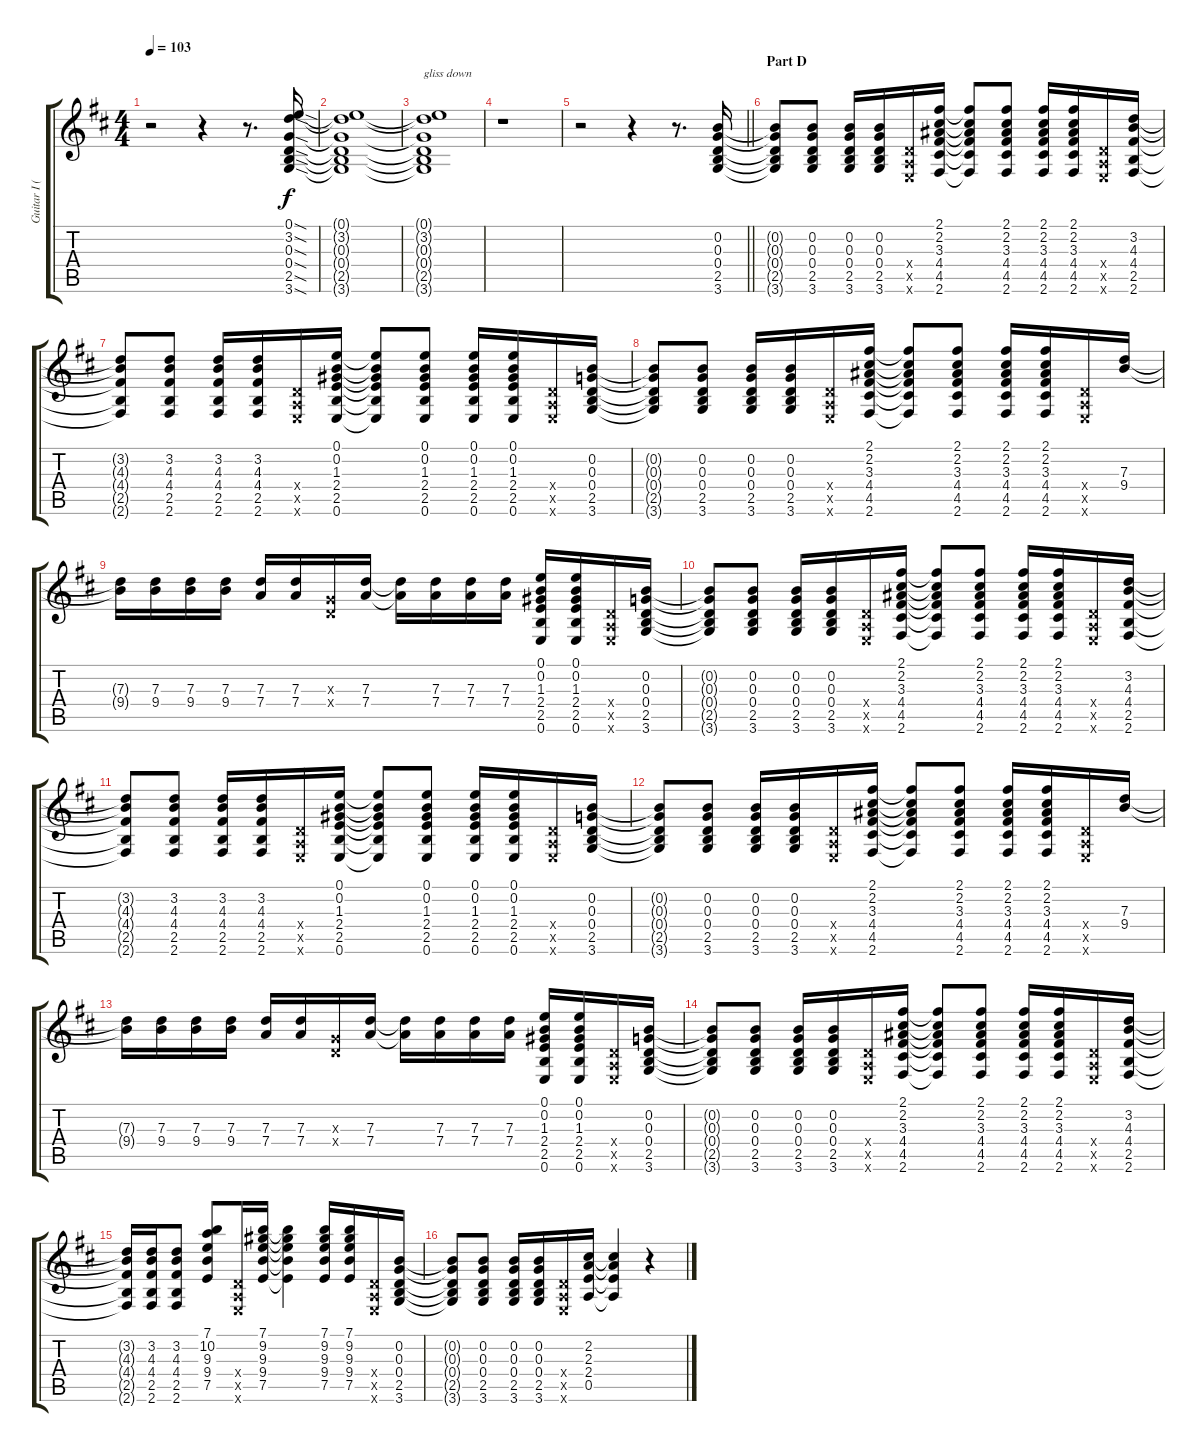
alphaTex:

\track ("Guitar I (Sugizo)" "Guitar I (") {instrument distortionguitar}
\staff {score tabs}
\tuning (E4 B3 G3 D3 A2 E2) {hide}
\ts (4 4)
\tempo 103
\clef g2
\ks d
r.2{dy f} r.4 r.8{d} (0.1{sod} 3.2{sod} 0.3{sod} 0.4{sod} 2.5{sod} 3.6{sod}).16 |
(0.1{t} 3.2{t} 0.3{t} 0.4{t} 2.5{t} 3.6{t}).1 |
(0.1{t} 3.2{t} 0.3{t} 0.4{t} 2.5{t} 3.6{t}).1{txt "gliss down"} |
r.1 |
\barLineRight lightlight
r.2 r.4 r.8{d} (0.2 0.3 0.4 2.5 3.6).16 |
\section ("" "Part D")
(0.2{t} 0.3{t} 0.4{t} 2.5{t} 3.6{t}).8 (0.2 0.3 0.4 2.5 3.6).8 (0.2 0.3 0.4 2.5 3.6).16 (0.2 0.3 0.4 2.5 3.6).16 (0.4{x} 0.5{x} 0.6{x}).16 (2.1 2.2 3.3 4.4 4.5 2.6).16 (2.1{t} 2.2{t} 3.3{t} 4.4{t} 4.5{t} 2.6{t}).8 (2.1 2.2 3.3 4.4 4.5 2.6).8 (2.1 2.2 3.3 4.4 4.5 2.6).16 (2.1 2.2 3.3 4.4 4.5 2.6).16 (0.4{x} 0.5{x} 0.6{x}).16 (3.2 4.3 4.4 2.5 2.6).16 |
(3.2{t} 4.3{t} 4.4{t} 2.5{t} 2.6{t}).8 (3.2 4.3 4.4 2.5 2.6).8 (3.2 4.3 4.4 2.5 2.6).16 (3.2 4.3 4.4 2.5 2.6).16 (0.4{x} 0.5{x} 0.6{x}).16 (0.1 0.2 1.3 2.4 2.5 0.6).16 (0.1{t} 0.2{t} 1.3{t} 2.4{t} 2.5{t} 0.6{t}).8 (0.1 0.2 1.3 2.4 2.5 0.6).8 (0.1 0.2 1.3 2.4 2.5 0.6).16 (0.1 0.2 1.3 2.4 2.5 0.6).16 (0.4{x} 0.5{x} 0.6{x}).16 (0.2 0.3 0.4 2.5 3.6).16 |
(0.2{t} 0.3{t} 0.4{t} 2.5{t} 3.6{t}).8 (0.2 0.3 0.4 2.5 3.6).8 (0.2 0.3 0.4 2.5 3.6).16 (0.2 0.3 0.4 2.5 3.6).16 (0.4{x} 0.5{x} 0.6{x}).16 (2.1 2.2 3.3 4.4 4.5 2.6).16 (2.1{t} 2.2{t} 3.3{t} 4.4{t} 4.5{t} 2.6{t}).8 (2.1 2.2 3.3 4.4 4.5 2.6).8 (2.1 2.2 3.3 4.4 4.5 2.6).16 (2.1 2.2 3.3 4.4 4.5 2.6).16 (0.4{x} 0.5{x} 0.6{x}).16 (7.3 9.4).16 |
(7.3{t} 9.4{t}).16 (7.3 9.4).16 (7.3 9.4).16 (7.3 9.4).16 (7.3 7.4).16 (7.3 7.4).16 (0.3{x} 0.4{x}).16 (7.3 7.4).16 (7.3{t} 7.4{t}).16 (7.3 7.4).16 (7.3 7.4).16 (7.3 7.4).16 (0.1 0.2 1.3 2.4 2.5 0.6).16 (0.1 0.2 1.3 2.4 2.5 0.6).16 (0.4{x} 0.5{x} 0.6{x}).16 (0.2 0.3 0.4 2.5 3.6).16 |
(0.2{t} 0.3{t} 0.4{t} 2.5{t} 3.6{t}).8 (0.2 0.3 0.4 2.5 3.6).8 (0.2 0.3 0.4 2.5 3.6).16 (0.2 0.3 0.4 2.5 3.6).16 (0.4{x} 0.5{x} 0.6{x}).16 (2.1 2.2 3.3 4.4 4.5 2.6).16 (2.1{t} 2.2{t} 3.3{t} 4.4{t} 4.5{t} 2.6{t}).8 (2.1 2.2 3.3 4.4 4.5 2.6).8 (2.1 2.2 3.3 4.4 4.5 2.6).16 (2.1 2.2 3.3 4.4 4.5 2.6).16 (0.4{x} 0.5{x} 0.6{x}).16 (3.2 4.3 4.4 2.5 2.6).16 |
(3.2{t} 4.3{t} 4.4{t} 2.5{t} 2.6{t}).8 (3.2 4.3 4.4 2.5 2.6).8 (3.2 4.3 4.4 2.5 2.6).16 (3.2 4.3 4.4 2.5 2.6).16 (0.4{x} 0.5{x} 0.6{x}).16 (0.1 0.2 1.3 2.4 2.5 0.6).16 (0.1{t} 0.2{t} 1.3{t} 2.4{t} 2.5{t} 0.6{t}).8 (0.1 0.2 1.3 2.4 2.5 0.6).8 (0.1 0.2 1.3 2.4 2.5 0.6).16 (0.1 0.2 1.3 2.4 2.5 0.6).16 (0.4{x} 0.5{x} 0.6{x}).16 (0.2 0.3 0.4 2.5 3.6).16 |
(0.2{t} 0.3{t} 0.4{t} 2.5{t} 3.6{t}).8 (0.2 0.3 0.4 2.5 3.6).8 (0.2 0.3 0.4 2.5 3.6).16 (0.2 0.3 0.4 2.5 3.6).16 (0.4{x} 0.5{x} 0.6{x}).16 (2.1 2.2 3.3 4.4 4.5 2.6).16 (2.1{t} 2.2{t} 3.3{t} 4.4{t} 4.5{t} 2.6{t}).8 (2.1 2.2 3.3 4.4 4.5 2.6).8 (2.1 2.2 3.3 4.4 4.5 2.6).16 (2.1 2.2 3.3 4.4 4.5 2.6).16 (0.4{x} 0.5{x} 0.6{x}).16 (7.3 9.4).16 |
(7.3{t} 9.4{t}).16 (7.3 9.4).16 (7.3 9.4).16 (7.3 9.4).16 (7.3 7.4).16 (7.3 7.4).16 (0.3{x} 0.4{x}).16 (7.3 7.4).16 (7.3{t} 7.4{t}).16 (7.3 7.4).16 (7.3 7.4).16 (7.3 7.4).16 (0.1 0.2 1.3 2.4 2.5 0.6).16 (0.1 0.2 1.3 2.4 2.5 0.6).16 (0.4{x} 0.5{x} 0.6{x}).16 (0.2 0.3 0.4 2.5 3.6).16 |
(0.2{t} 0.3{t} 0.4{t} 2.5{t} 3.6{t}).8 (0.2 0.3 0.4 2.5 3.6).8 (0.2 0.3 0.4 2.5 3.6).16 (0.2 0.3 0.4 2.5 3.6).16 (0.4{x} 0.5{x} 0.6{x}).16 (2.1 2.2 3.3 4.4 4.5 2.6).16 (2.1{t} 2.2{t} 3.3{t} 4.4{t} 4.5{t} 2.6{t}).8 (2.1 2.2 3.3 4.4 4.5 2.6).8 (2.1 2.2 3.3 4.4 4.5 2.6).16 (2.1 2.2 3.3 4.4 4.5 2.6).16 (0.4{x} 0.5{x} 0.6{x}).16 (3.2 4.3 4.4 2.5 2.6).16 |
(3.2{t} 4.3{t} 4.4{t} 2.5{t} 2.6{t}).16 (3.2 4.3 4.4 2.5 2.6).16 (3.2 4.3 4.4 2.5 2.6).8 (7.1 10.2 9.3 9.4 7.5).8 (0.4{x} 0.5{x} 0.6{x}).16 (7.1 9.2 9.3 9.4 7.5).16 (7.1{t} 9.2{t} 9.3{t} 9.4{t} 7.5{t}).4 (7.1 9.2 9.3 9.4 7.5).16 (7.1 9.2 9.3 9.4 7.5).16 (0.4{x} 0.5{x} 0.6{x}).16 (0.2 0.3 0.4 2.5 3.6).16 |
(0.2{t} 0.3{t} 0.4{t} 2.5{t} 3.6{t}).8 (0.2 0.3 0.4 2.5 3.6).8 (0.2 0.3 0.4 2.5 3.6).16 (0.2 0.3 0.4 2.5 3.6).16 (0.4{x} 0.5{x} 0.6{x}).16 (2.2 2.3 2.4 0.5).16 (2.2{t} 2.3{t} 2.4{t} 0.5{t}).4 r.4
